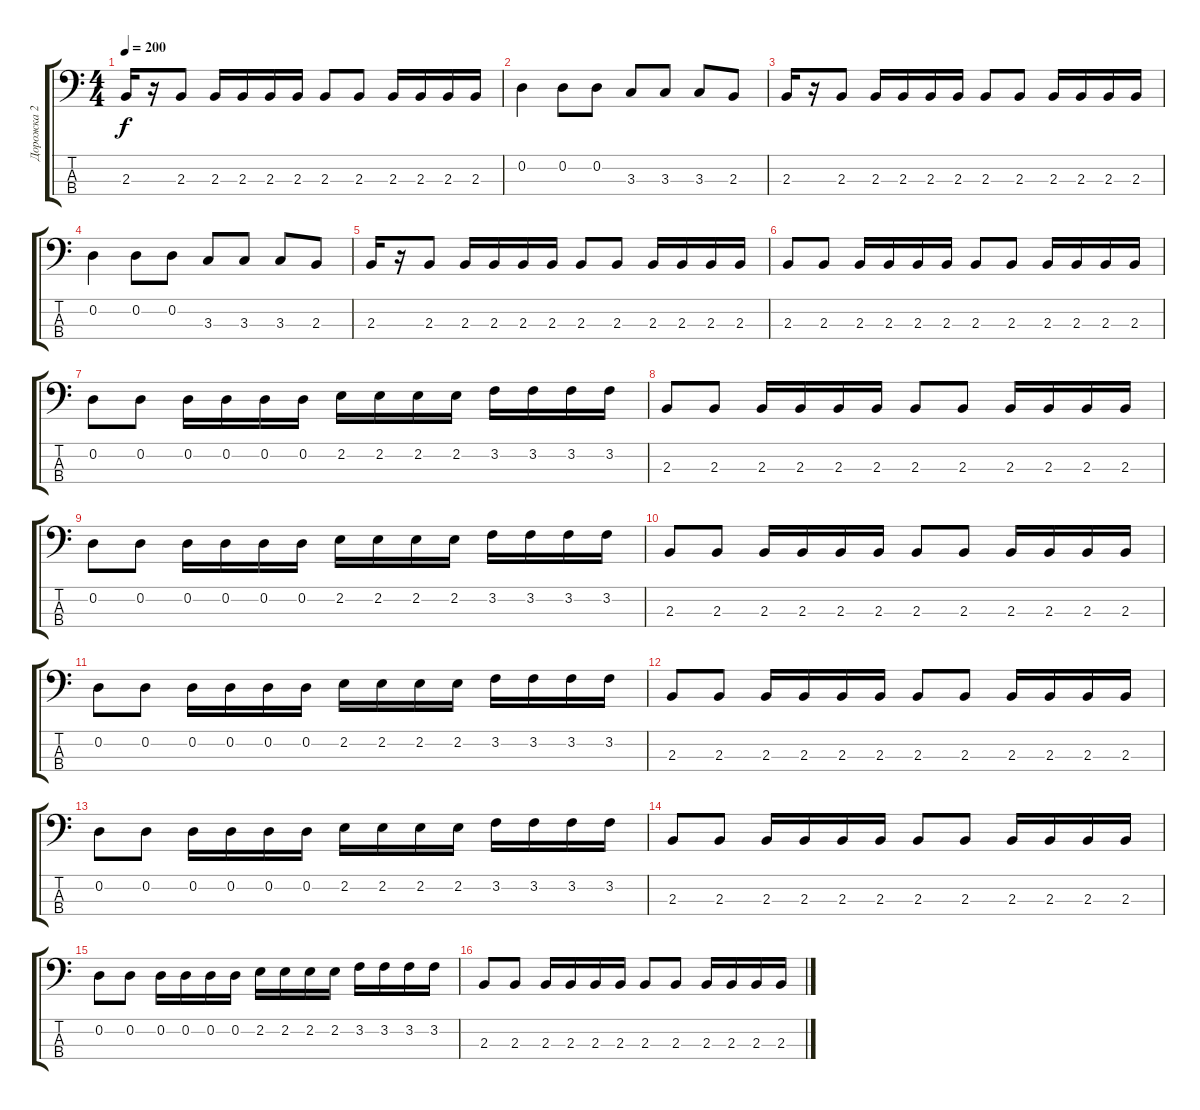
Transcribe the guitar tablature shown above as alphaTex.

\track ("Дорожка 2" "Дорожка 2") {instrument slapbass2}
\staff {score tabs}
\tuning (G2 D2 A1 E1) {hide}
\ts (4 4)
\tempo 200
\clef f4
\ks c
2.3.16{dy f} r.16 2.3.8 2.3.16 2.3.16 2.3.16 2.3.16 2.3.8 2.3.8 2.3.16 2.3.16 2.3.16 2.3.16 |
0.2.4 0.2.8 0.2.8 3.3.8 3.3.8 3.3.8 2.3.8 |
2.3.16 r.16 2.3.8 2.3.16 2.3.16 2.3.16 2.3.16 2.3.8 2.3.8 2.3.16 2.3.16 2.3.16 2.3.16 |
0.2.4 0.2.8 0.2.8 3.3.8 3.3.8 3.3.8 2.3.8 |
2.3.16 r.16 2.3.8 2.3.16 2.3.16 2.3.16 2.3.16 2.3.8 2.3.8 2.3.16 2.3.16 2.3.16 2.3.16 |
2.3.8 2.3.8 2.3.16 2.3.16 2.3.16 2.3.16 2.3.8 2.3.8 2.3.16 2.3.16 2.3.16 2.3.16 |
0.2.8 0.2.8 0.2.16 0.2.16 0.2.16 0.2.16 2.2.16 2.2.16 2.2.16 2.2.16 3.2.16 3.2.16 3.2.16 3.2.16 |
2.3.8 2.3.8 2.3.16 2.3.16 2.3.16 2.3.16 2.3.8 2.3.8 2.3.16 2.3.16 2.3.16 2.3.16 |
0.2.8 0.2.8 0.2.16 0.2.16 0.2.16 0.2.16 2.2.16 2.2.16 2.2.16 2.2.16 3.2.16 3.2.16 3.2.16 3.2.16 |
2.3.8 2.3.8 2.3.16 2.3.16 2.3.16 2.3.16 2.3.8 2.3.8 2.3.16 2.3.16 2.3.16 2.3.16 |
0.2.8 0.2.8 0.2.16 0.2.16 0.2.16 0.2.16 2.2.16 2.2.16 2.2.16 2.2.16 3.2.16 3.2.16 3.2.16 3.2.16 |
2.3.8 2.3.8 2.3.16 2.3.16 2.3.16 2.3.16 2.3.8 2.3.8 2.3.16 2.3.16 2.3.16 2.3.16 |
0.2.8 0.2.8 0.2.16 0.2.16 0.2.16 0.2.16 2.2.16 2.2.16 2.2.16 2.2.16 3.2.16 3.2.16 3.2.16 3.2.16 |
2.3.8 2.3.8 2.3.16 2.3.16 2.3.16 2.3.16 2.3.8 2.3.8 2.3.16 2.3.16 2.3.16 2.3.16 |
0.2.8 0.2.8 0.2.16 0.2.16 0.2.16 0.2.16 2.2.16 2.2.16 2.2.16 2.2.16 3.2.16 3.2.16 3.2.16 3.2.16 |
2.3.8 2.3.8 2.3.16 2.3.16 2.3.16 2.3.16 2.3.8 2.3.8 2.3.16 2.3.16 2.3.16 2.3.16
